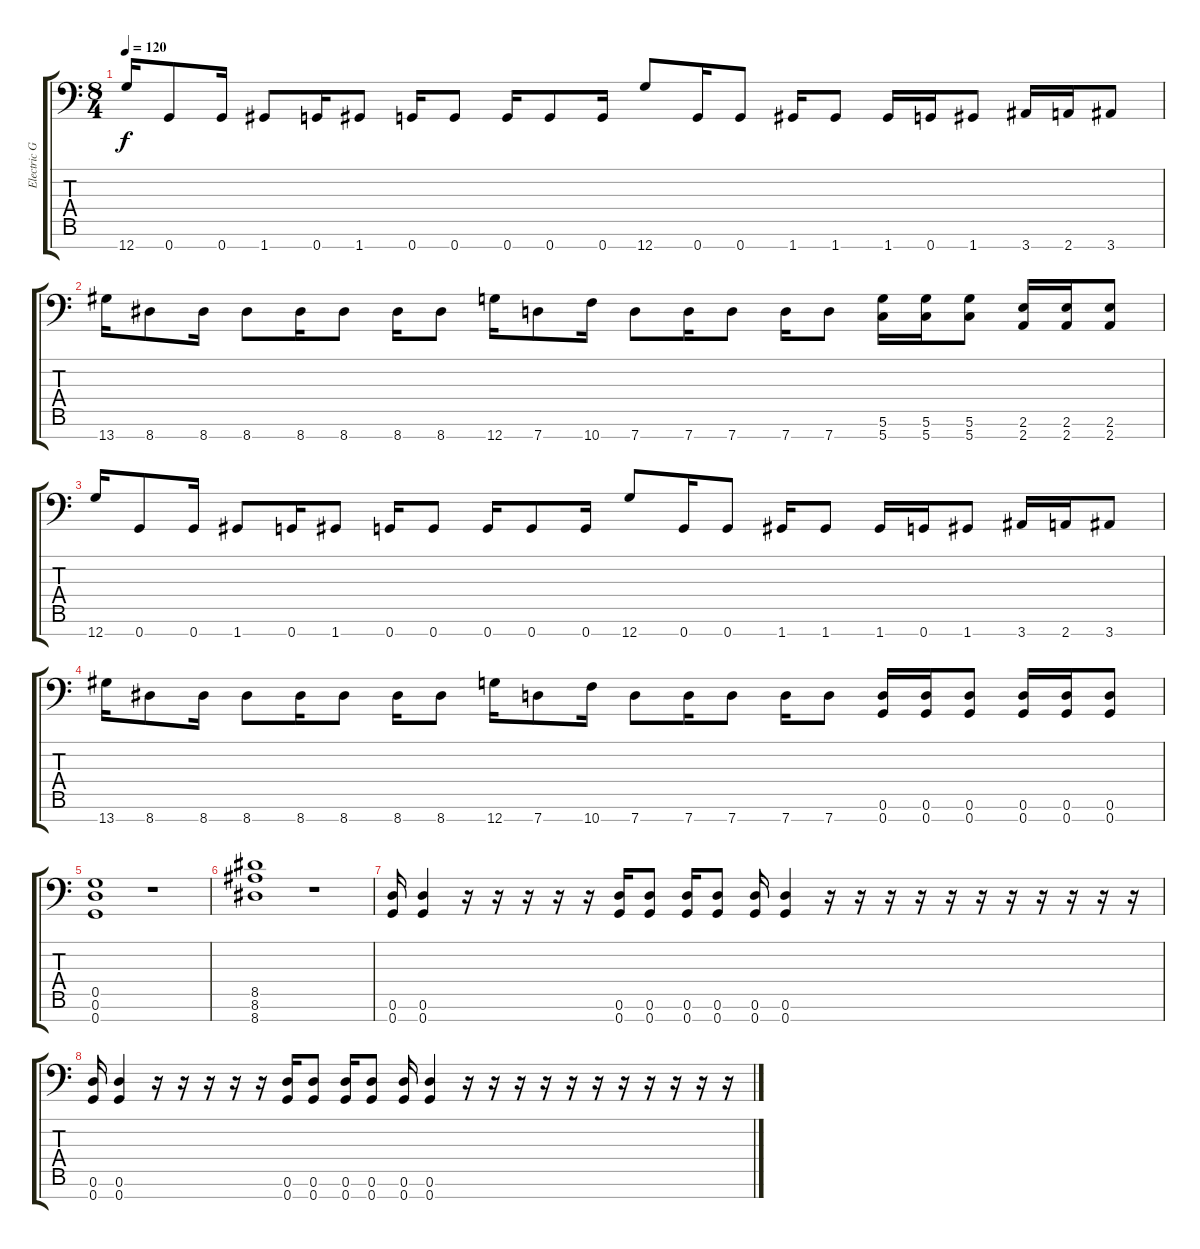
\track ("Electric Guitar" "Electric G") {instrument distortionguitar}
\staff {score tabs}
\tuning (D4 A3 F3 C3 G2 D2 G1) {hide}
\ts (8 4)
\tempo 120
\clef f4
\ks c
12.7.16{dy f} 0.7.8 0.7.16 1.7.8 0.7.16 1.7.8 0.7.16 0.7.8 0.7.16 0.7.8 0.7.16 12.7.8 0.7.16 0.7.8 1.7.16 1.7.8 1.7.16 0.7.16 1.7.8 3.7.16 2.7.16 3.7.8 |
13.7.16 8.7.8 8.7.16 8.7.8 8.7.16 8.7.8 8.7.16 8.7.8 12.7.16 7.7.8 10.7.16 7.7.8 7.7.16 7.7.8 7.7.16 7.7.8 (5.6 5.7).16 (5.6 5.7).16 (5.6 5.7).8 (2.6 2.7).16 (2.6 2.7).16 (2.6 2.7).8 |
12.7.16 0.7.8 0.7.16 1.7.8 0.7.16 1.7.8 0.7.16 0.7.8 0.7.16 0.7.8 0.7.16 12.7.8 0.7.16 0.7.8 1.7.16 1.7.8 1.7.16 0.7.16 1.7.8 3.7.16 2.7.16 3.7.8 |
13.7.16 8.7.8 8.7.16 8.7.8 8.7.16 8.7.8 8.7.16 8.7.8 12.7.16 7.7.8 10.7.16 7.7.8 7.7.16 7.7.8 7.7.16 7.7.8 (0.6 0.7).16 (0.6 0.7).16 (0.6 0.7).8 (0.6 0.7).16 (0.6 0.7).16 (0.6 0.7).8 |
(0.5 0.6 0.7).1 r.1 |
(8.5 8.6 8.7).1 r.1 |
(0.6 0.7).16 (0.6 0.7).4 r.16 r.16 r.16 r.16 r.16 (0.6 0.7).16 (0.6 0.7).8 (0.6 0.7).16 (0.6 0.7).8 (0.6 0.7).16 (0.6 0.7).4 r.16 r.16 r.16 r.16 r.16 r.16 r.16 r.16 r.16 r.16 r.16 |
(0.6 0.7).16 (0.6 0.7).4 r.16 r.16 r.16 r.16 r.16 (0.6 0.7).16 (0.6 0.7).8 (0.6 0.7).16 (0.6 0.7).8 (0.6 0.7).16 (0.6 0.7).4 r.16 r.16 r.16 r.16 r.16 r.16 r.16 r.16 r.16 r.16 r.16
